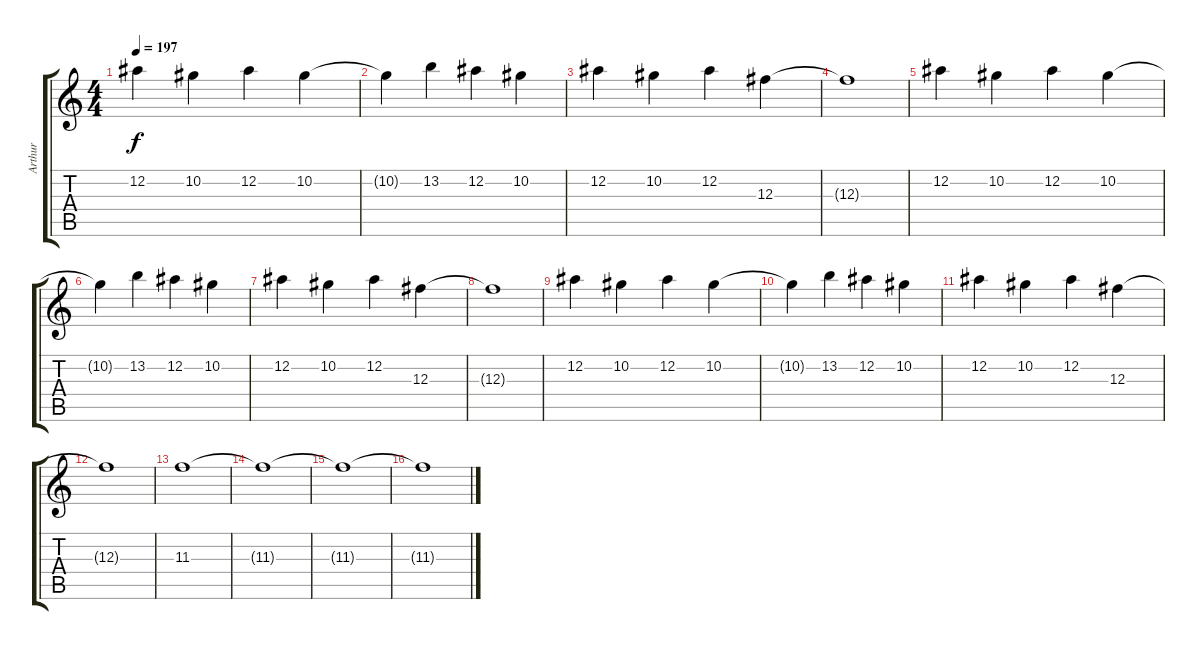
\track ("Arthur" "Arthur") {instrument distortionguitar}
\staff {score tabs}
\tuning (Eb4 Bb3 Gb3 Db3 Ab2 Eb2) {hide}
\ts (4 4)
\tempo 197
\clef g2
\ks c
12.2.4{dy f} 10.2.4 12.2.4 10.2.4 |
10.2{t}.4 13.2.4 12.2.4 10.2.4 |
12.2.4 10.2.4 12.2.4 12.3.4 |
12.3{t}.1 |
12.2.4 10.2.4 12.2.4 10.2.4 |
10.2{t}.4 13.2.4 12.2.4 10.2.4 |
12.2.4 10.2.4 12.2.4 12.3.4 |
12.3{t}.1 |
12.2.4 10.2.4 12.2.4 10.2.4 |
10.2{t}.4 13.2.4 12.2.4 10.2.4 |
12.2.4 10.2.4 12.2.4 12.3.4 |
12.3{t}.1 |
11.3.1{volume 4} |
11.3{t}.1 |
11.3{t}.1 |
11.3{t}.1
